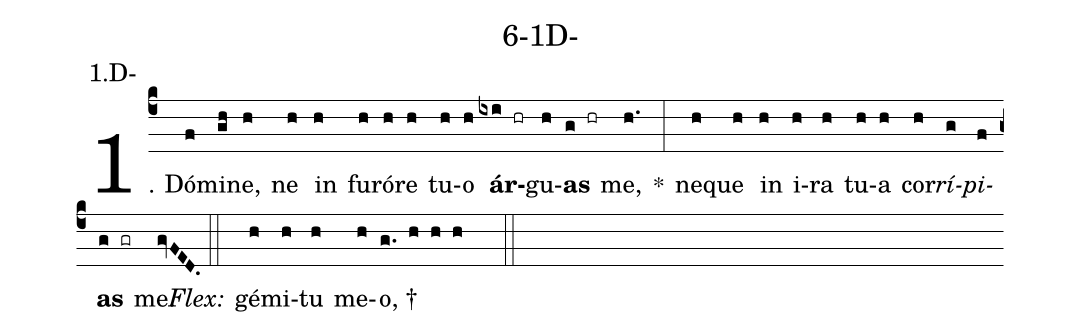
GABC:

name: 6-1D-;
annotation: 1.D-;
%%
(c4)1. Dó(f)mi(gh)ne,(h) ne(h) in(h) fu(h)ró(h)re(h) tu(h)o(h) <b>ár</b>(ixi hr)gu(h)<b>as</b>(g hr) me,(h.) *(:) ne(h)que(h) in(h) i(h)ra(h) tu(h)a(h) cor(h)<i>rí</i>(g)<i>pi</i>(f)<b>as</b>(g gr) me.(gvFED.) (::)
<i>Flex:</i>()  gé(h)mi(h)tu(h) me(h)o, †(g. h h h  ::)
